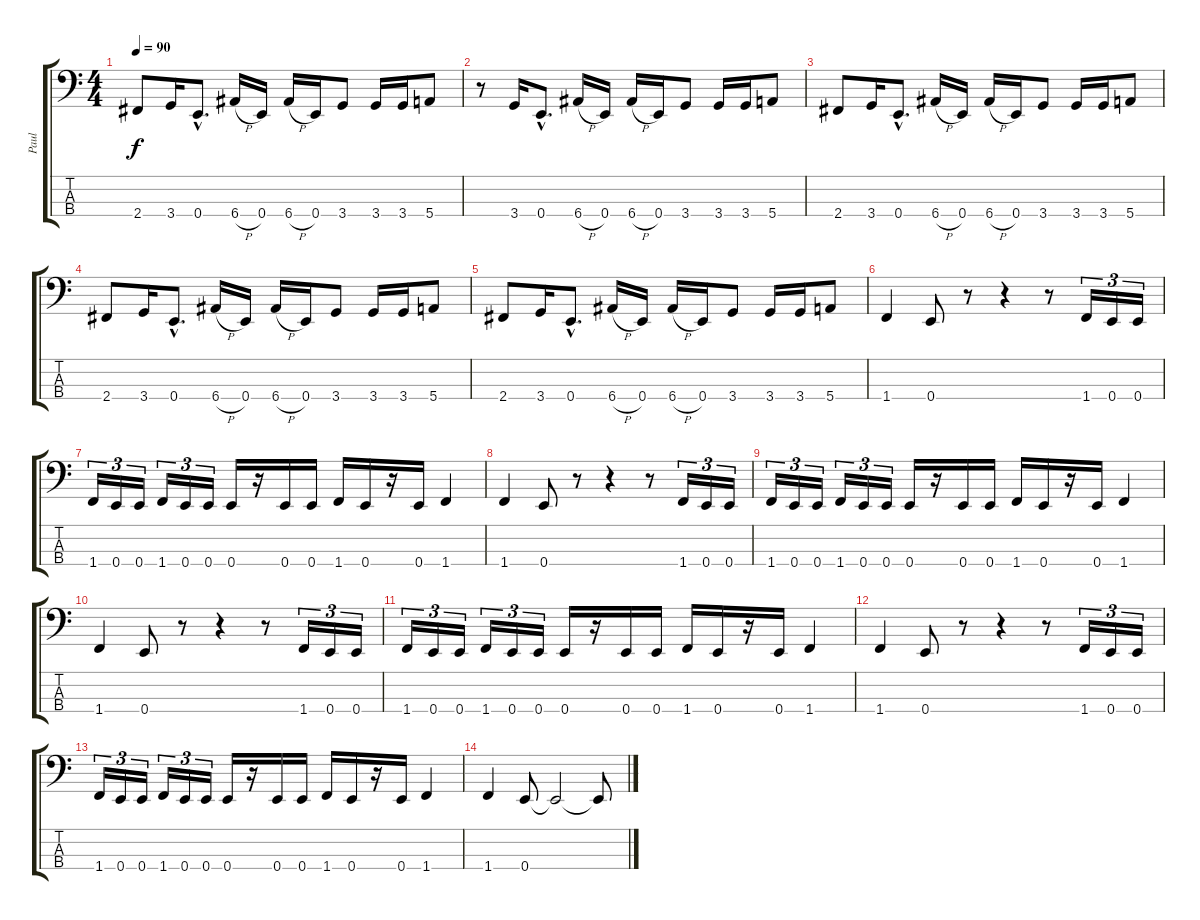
\track ("Paul" "Paul") {instrument electricbasspick}
\staff {score tabs}
\tuning (G2 D2 A1 E1) {hide}
\ts (4 4)
\tempo 90
\clef f4
\ks c
2.4.8{dy f} 3.4.16 0.4{hac}.8{d} 6.4{h}.16 0.4.16 6.4{h}.16 0.4.16 3.4.8 3.4.16 3.4.16 5.4.8 |
r.8 3.4.16 0.4{hac}.8{d} 6.4{h}.16 0.4.16 6.4{h}.16 0.4.16 3.4.8 3.4.16 3.4.16 5.4.8 |
2.4.8 3.4.16 0.4{hac}.8{d} 6.4{h}.16 0.4.16 6.4{h}.16 0.4.16 3.4.8 3.4.16 3.4.16 5.4.8 |
2.4.8 3.4.16 0.4{hac}.8{d} 6.4{h}.16 0.4.16 6.4{h}.16 0.4.16 3.4.8 3.4.16 3.4.16 5.4.8 |
2.4.8 3.4.16 0.4{hac}.8{d} 6.4{h}.16 0.4.16 6.4{h}.16 0.4.16 3.4.8 3.4.16 3.4.16 5.4.8 |
1.4.4 0.4.8 r.8 r.4 r.8 1.4.16{tu (3 2)} 0.4.16{tu (3 2)} 0.4.16{tu (3 2)} |
1.4.16{tu (3 2)} 0.4.16{tu (3 2)} 0.4.16{tu (3 2)} 1.4.16{tu (3 2)} 0.4.16{tu (3 2)} 0.4.16{tu (3 2)} 0.4.16 r.16 0.4.16 0.4.16 1.4.16 0.4.16 r.16 0.4.16 1.4.4 |
1.4.4 0.4.8 r.8 r.4 r.8 1.4.16{tu (3 2)} 0.4.16{tu (3 2)} 0.4.16{tu (3 2)} |
1.4.16{tu (3 2)} 0.4.16{tu (3 2)} 0.4.16{tu (3 2)} 1.4.16{tu (3 2)} 0.4.16{tu (3 2)} 0.4.16{tu (3 2)} 0.4.16 r.16 0.4.16 0.4.16 1.4.16 0.4.16 r.16 0.4.16 1.4.4 |
1.4.4 0.4.8 r.8 r.4 r.8 1.4.16{tu (3 2)} 0.4.16{tu (3 2)} 0.4.16{tu (3 2)} |
1.4.16{tu (3 2)} 0.4.16{tu (3 2)} 0.4.16{tu (3 2)} 1.4.16{tu (3 2)} 0.4.16{tu (3 2)} 0.4.16{tu (3 2)} 0.4.16 r.16 0.4.16 0.4.16 1.4.16 0.4.16 r.16 0.4.16 1.4.4 |
1.4.4 0.4.8 r.8 r.4 r.8 1.4.16{tu (3 2)} 0.4.16{tu (3 2)} 0.4.16{tu (3 2)} |
1.4.16{tu (3 2)} 0.4.16{tu (3 2)} 0.4.16{tu (3 2)} 1.4.16{tu (3 2)} 0.4.16{tu (3 2)} 0.4.16{tu (3 2)} 0.4.16 r.16 0.4.16 0.4.16 1.4.16 0.4.16 r.16 0.4.16 1.4.4 |
1.4.4 0.4.8 0.4{t}.2 0.4{t}.8
